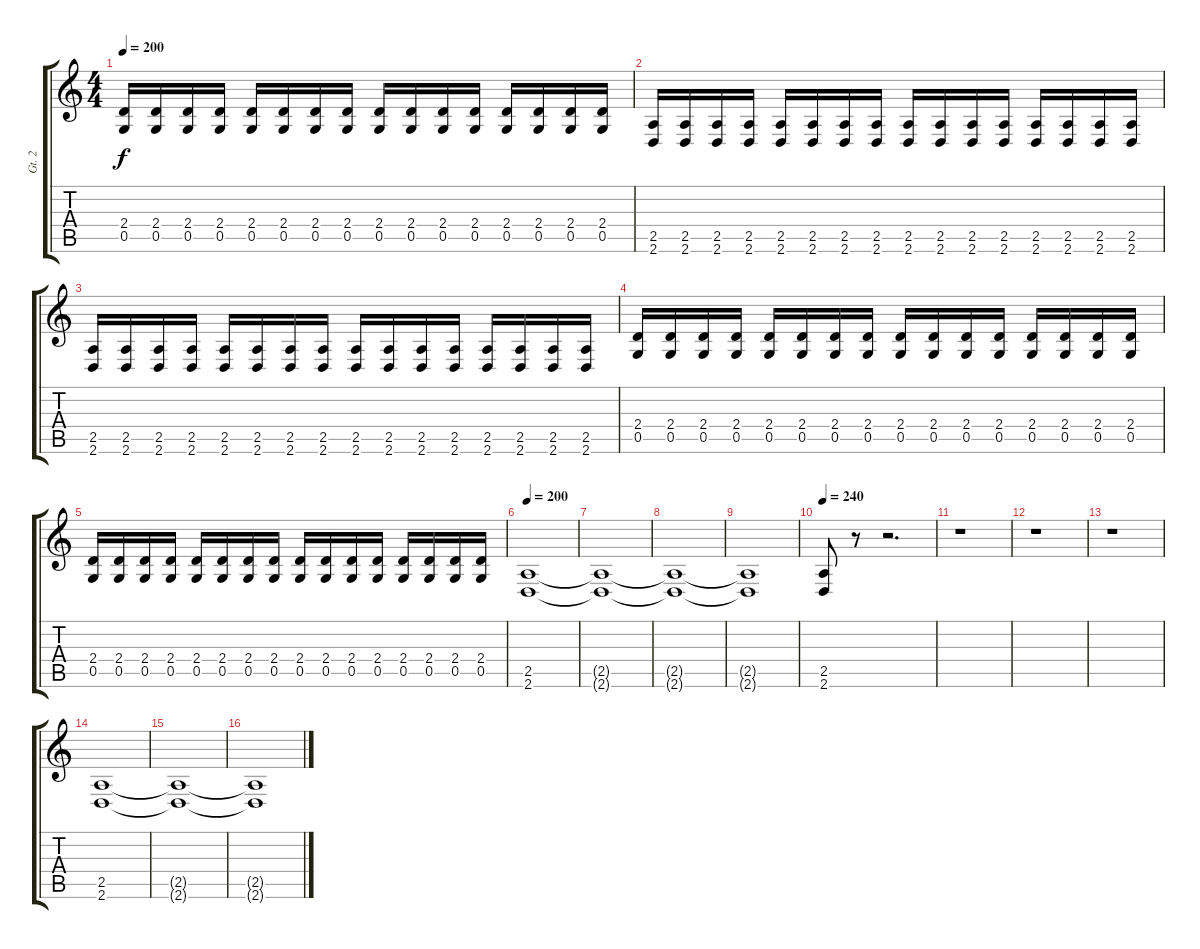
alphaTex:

\track ("Gt. 2" "Gt. 2") {instrument distortionguitar}
\staff {score tabs}
\tuning (D4 A3 F3 C3 G2 C2) {hide}
\ts (4 4)
\tempo 200
\clef g2
\ks c
(2.4 0.5).16{dy f} (2.4 0.5).16 (2.4 0.5).16 (2.4 0.5).16 (2.4 0.5).16 (2.4 0.5).16 (2.4 0.5).16 (2.4 0.5).16 (2.4 0.5).16 (2.4 0.5).16 (2.4 0.5).16 (2.4 0.5).16 (2.4 0.5).16 (2.4 0.5).16 (2.4 0.5).16 (2.4 0.5).16 |
(2.5 2.6).16 (2.5 2.6).16 (2.5 2.6).16 (2.5 2.6).16 (2.5 2.6).16 (2.5 2.6).16 (2.5 2.6).16 (2.5 2.6).16 (2.5 2.6).16 (2.5 2.6).16 (2.5 2.6).16 (2.5 2.6).16 (2.5 2.6).16 (2.5 2.6).16 (2.5 2.6).16 (2.5 2.6).16 |
(2.5 2.6).16 (2.5 2.6).16 (2.5 2.6).16 (2.5 2.6).16 (2.5 2.6).16 (2.5 2.6).16 (2.5 2.6).16 (2.5 2.6).16 (2.5 2.6).16 (2.5 2.6).16 (2.5 2.6).16 (2.5 2.6).16 (2.5 2.6).16 (2.5 2.6).16 (2.5 2.6).16 (2.5 2.6).16 |
(2.4 0.5).16 (2.4 0.5).16 (2.4 0.5).16 (2.4 0.5).16 (2.4 0.5).16 (2.4 0.5).16 (2.4 0.5).16 (2.4 0.5).16 (2.4 0.5).16 (2.4 0.5).16 (2.4 0.5).16 (2.4 0.5).16 (2.4 0.5).16 (2.4 0.5).16 (2.4 0.5).16 (2.4 0.5).16 |
(2.4 0.5).16 (2.4 0.5).16 (2.4 0.5).16 (2.4 0.5).16 (2.4 0.5).16 (2.4 0.5).16 (2.4 0.5).16 (2.4 0.5).16 (2.4 0.5).16 (2.4 0.5).16 (2.4 0.5).16 (2.4 0.5).16 (2.4 0.5).16 (2.4 0.5).16 (2.4 0.5).16 (2.4 0.5).16 |
\tempo 200
(2.5 2.6).1 |
(2.5{t} 2.6{t}).1 |
(2.5{t} 2.6{t}).1 |
(2.5{t} 2.6{t}).1 |
\tempo 240
(2.5 2.6).8 r.8 r.2{d} |
r.1 |
r.1 |
r.1 |
(2.5 2.6).1 |
(2.5{t} 2.6{t}).1 |
(2.5{t} 2.6{t}).1
